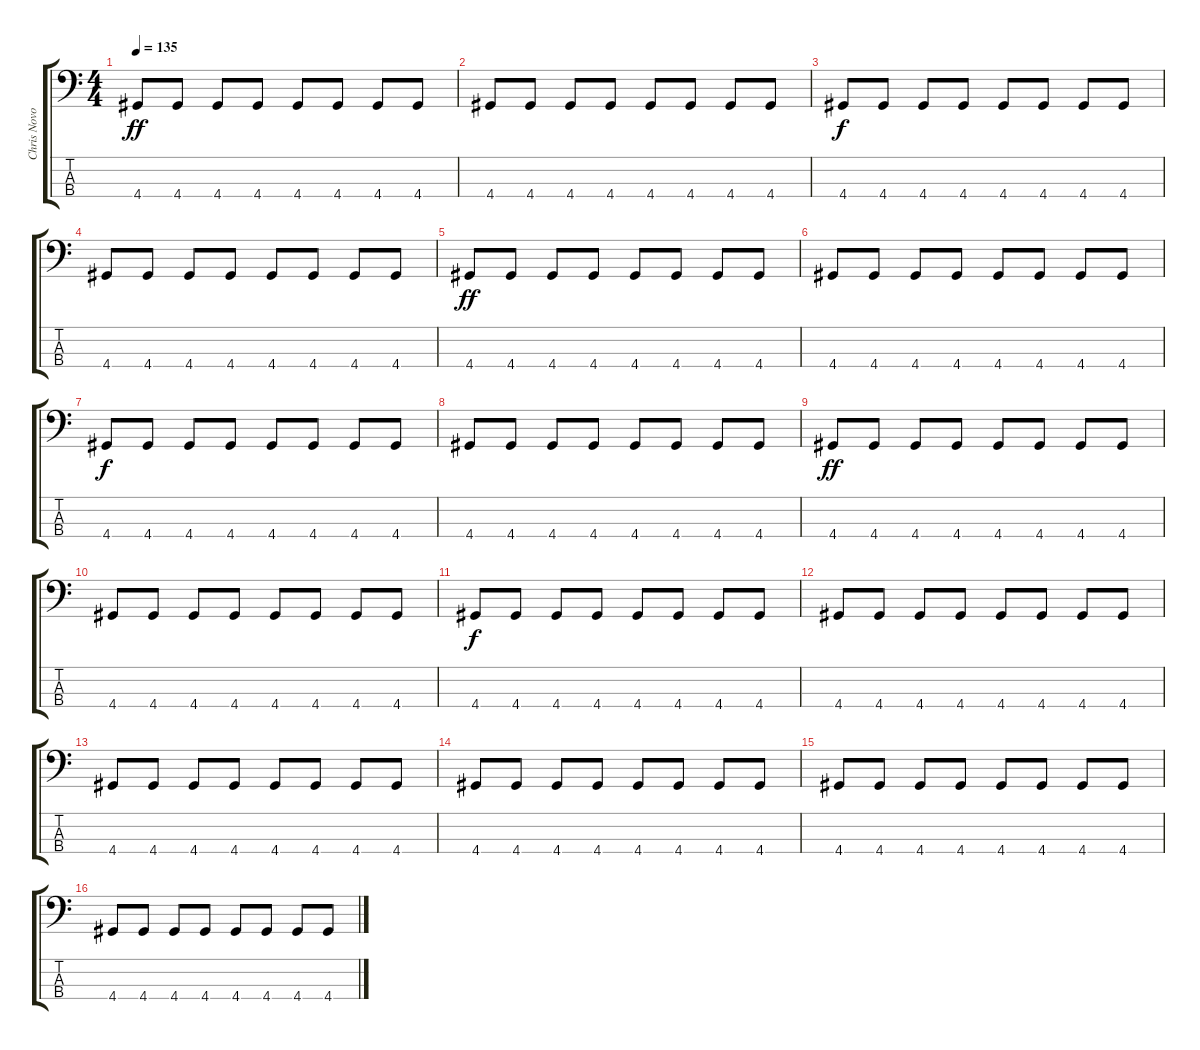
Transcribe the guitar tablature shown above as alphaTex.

\track ("Chris Novoselic" "Chris Novo") {instrument electricbasspick}
\staff {score tabs}
\tuning (G2 D2 A1 E1) {hide}
\ts (4 4)
\tempo 135
\clef f4
\ks c
4.4.8{dy ff} 4.4.8 4.4.8 4.4.8 4.4.8 4.4.8 4.4.8 4.4.8 |
4.4.8 4.4.8 4.4.8 4.4.8 4.4.8 4.4.8 4.4.8 4.4.8 |
4.4.8{dy f} 4.4.8 4.4.8 4.4.8 4.4.8 4.4.8 4.4.8 4.4.8 |
4.4.8 4.4.8 4.4.8 4.4.8 4.4.8 4.4.8 4.4.8 4.4.8 |
4.4.8{dy ff} 4.4.8 4.4.8 4.4.8 4.4.8 4.4.8 4.4.8 4.4.8 |
4.4.8 4.4.8 4.4.8 4.4.8 4.4.8 4.4.8 4.4.8 4.4.8 |
4.4.8{dy f} 4.4.8 4.4.8 4.4.8 4.4.8 4.4.8 4.4.8 4.4.8 |
4.4.8 4.4.8 4.4.8 4.4.8 4.4.8 4.4.8 4.4.8 4.4.8 |
4.4.8{dy ff} 4.4.8 4.4.8 4.4.8 4.4.8 4.4.8 4.4.8 4.4.8 |
4.4.8 4.4.8 4.4.8 4.4.8 4.4.8 4.4.8 4.4.8 4.4.8 |
4.4.8{dy f} 4.4.8 4.4.8 4.4.8 4.4.8 4.4.8 4.4.8 4.4.8 |
4.4.8 4.4.8 4.4.8 4.4.8 4.4.8 4.4.8 4.4.8 4.4.8 |
4.4.8 4.4.8 4.4.8 4.4.8 4.4.8 4.4.8 4.4.8 4.4.8 |
4.4.8 4.4.8 4.4.8 4.4.8 4.4.8 4.4.8 4.4.8 4.4.8 |
4.4.8 4.4.8 4.4.8 4.4.8 4.4.8 4.4.8 4.4.8 4.4.8 |
4.4.8 4.4.8 4.4.8 4.4.8 4.4.8 4.4.8 4.4.8 4.4.8
